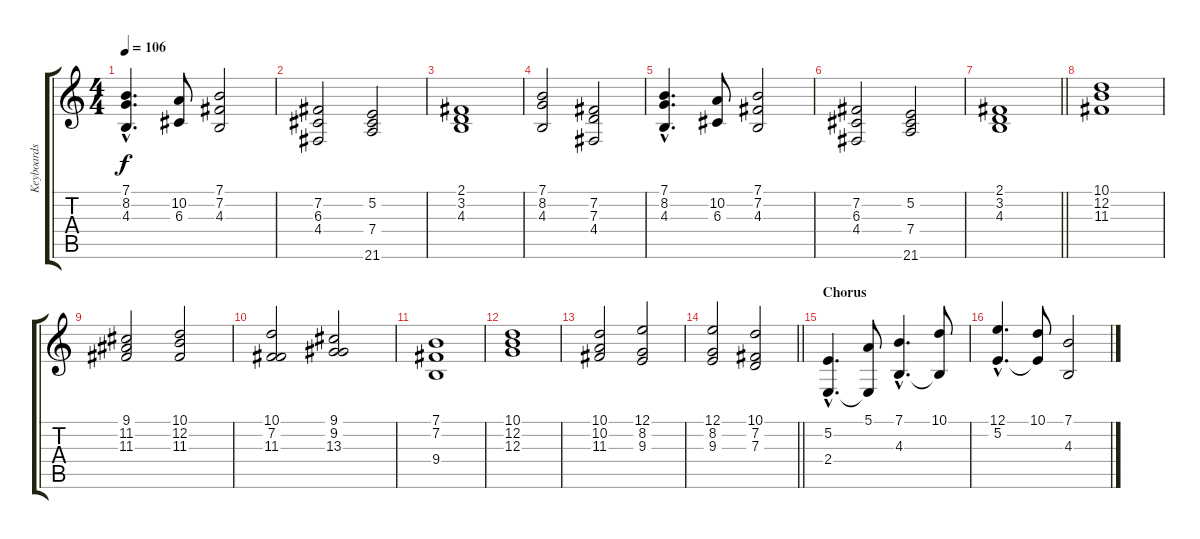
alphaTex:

\track ("Keyboards" "Keyboards") {instrument choiraahs}
\staff {score tabs}
\tuning (E4 B3 G3 D3 A2 E2) {hide}
\ts (4 4)
\tempo 106
\clef g2
\ks c
(7.1{hac} 8.2{hac} 4.3{hac}).4{d dy f} (10.2 6.3).8 (7.1 7.2 4.3).2 |
(7.2 6.3 4.4).2 (5.2 7.4 21.6).2 |
(2.1 3.2 4.3).1 |
(7.1 8.2 4.3).2 (7.2 7.3 4.4).2 |
(7.1{hac} 8.2{hac} 4.3{hac}).4{d} (10.2 6.3).8 (7.1 7.2 4.3).2 |
(7.2 6.3 4.4).2 (5.2 7.4 21.6).2 |
\barLineRight lightlight
(2.1 3.2 4.3).1 |
\section ("" "")
(10.1 12.2 11.3).1 |
(9.1 11.2 11.3).2 (10.1 12.2 11.3).2 |
(10.1 7.2 11.3).2 (9.1 9.2 13.3).2 |
(7.1 7.2 9.4).1 |
(10.1 12.2 12.3).1 |
(10.1 10.2 11.3).2 (12.1 8.2 9.3).2 |
\barLineRight lightlight
(12.1 8.2 9.3).2 (10.1 7.2 7.3).2 |
\section ("" "Chorus")
(5.2{hac} 2.4{hac}).4{d instrument stringensemble1} (5.1 2.4{t}).8 (7.1{hac} 4.3{hac}).4{d} (10.1 4.3{t}).8 |
(12.1{hac} 5.2{hac}).4{d} (10.1 5.2{t}).8 (7.1 4.3).2
